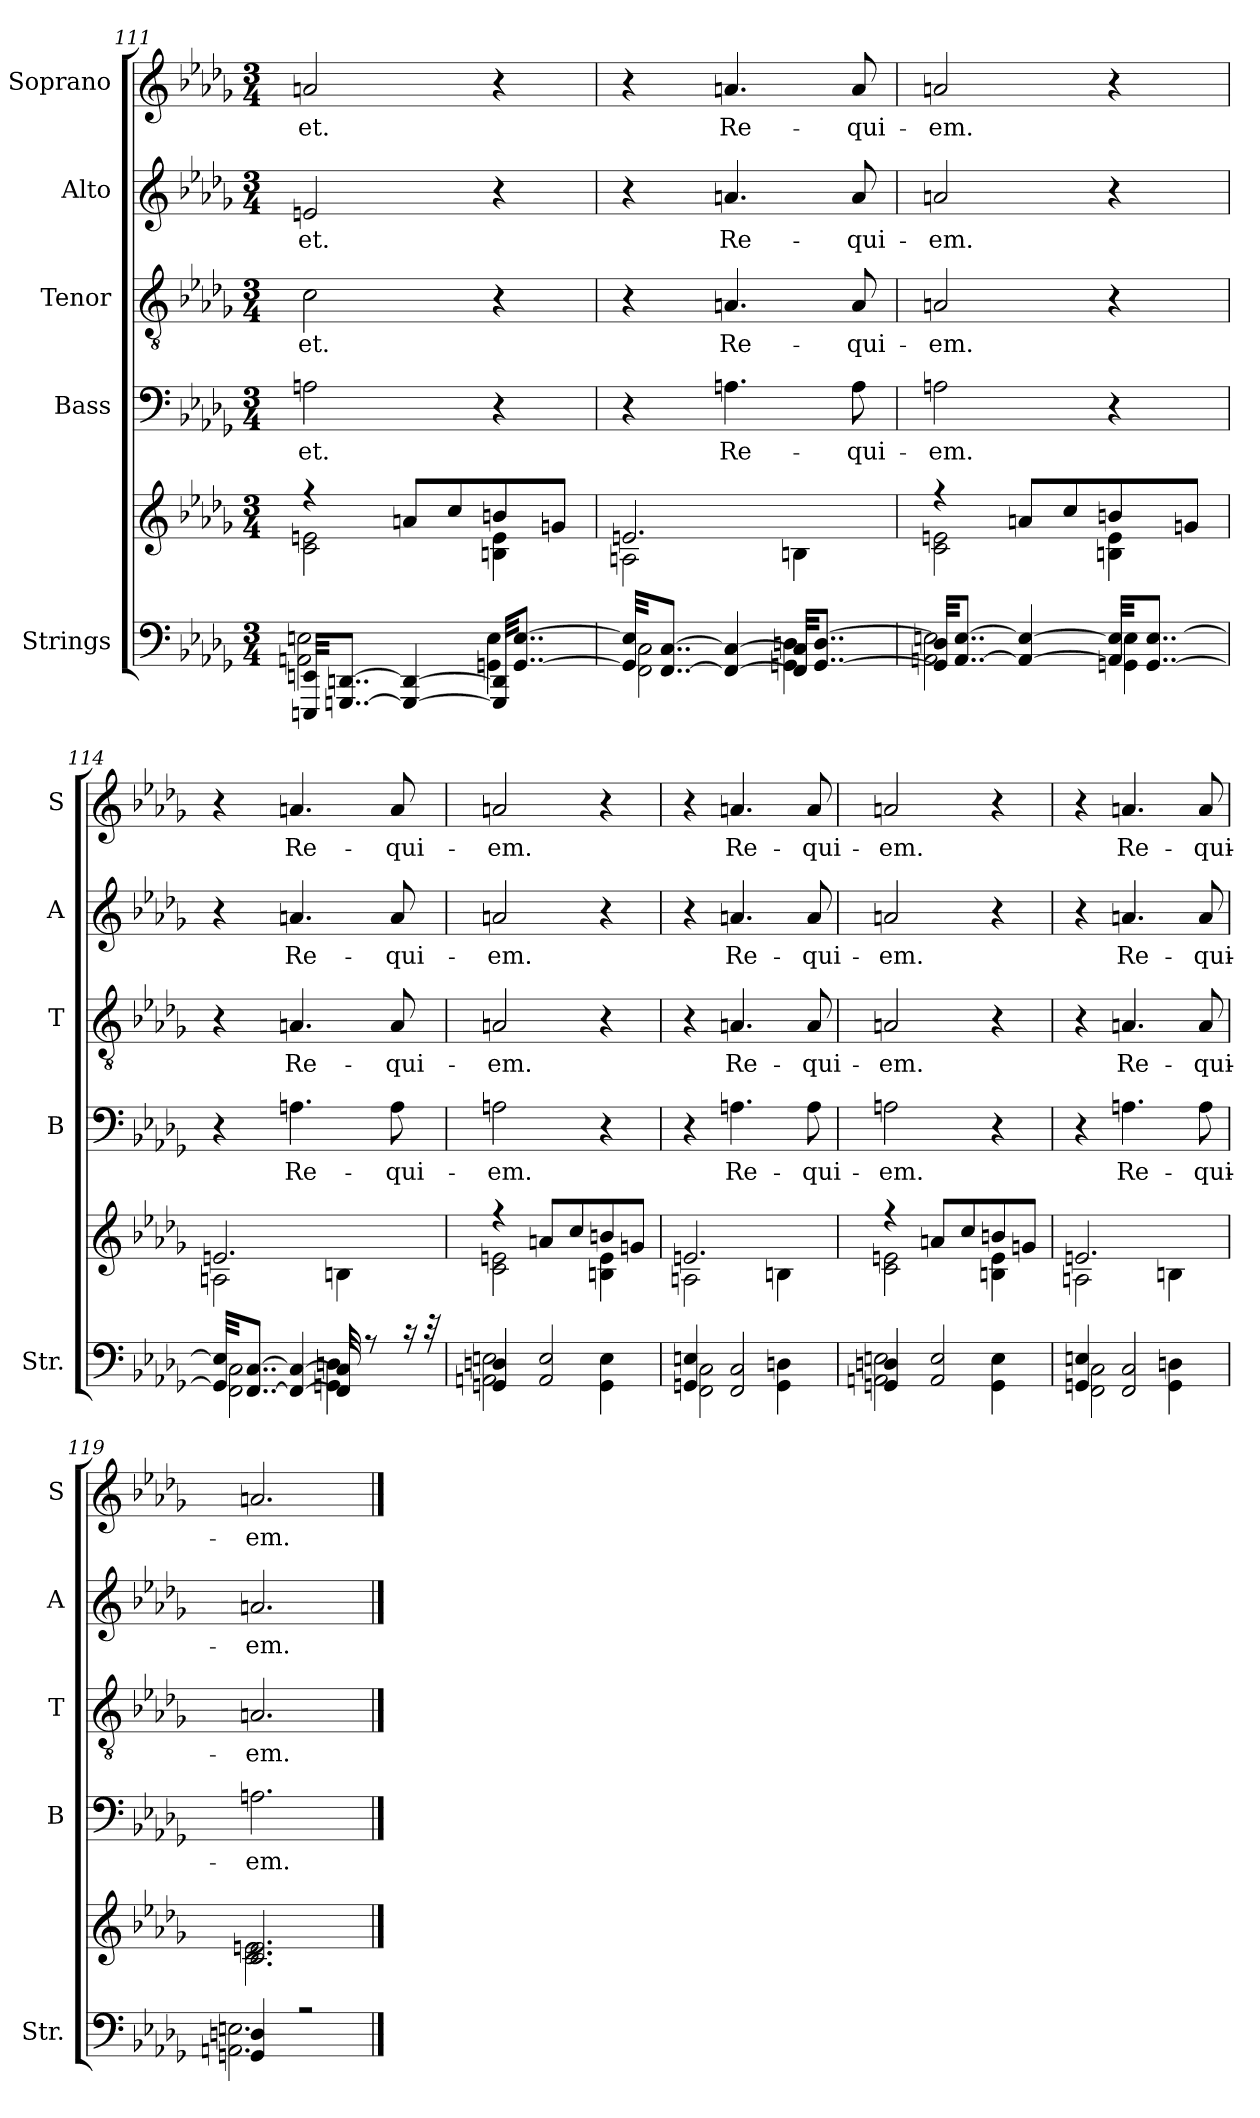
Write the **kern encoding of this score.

**kern	**kern	**kern	**text	**kern	**text	**kern	**text	**kern	**text
*part5	*part5	*part4	*part4	*part3	*part3	*part2	*part2	*part1	*part1
*staff6	*staff5	*staff4	*staff4	*staff3	*staff3	*staff2	*staff2	*staff1	*staff1
*I"Strings	*	*I"Bass	*	*I"Tenor	*	*I"Alto	*	*I"Soprano	*
*I'Str.	*	*I'B	*	*I'T	*	*I'A	*	*I'S	*
!!LO:LB:g=z
*clefF4	*clefG2	*clefF4	*	*clefGv2	*	*clefG2	*	*clefG2	*
*k[b-e-a-d-g-]	*k[b-e-a-d-g-]	*k[b-e-a-d-g-]	*	*k[b-e-a-d-g-]	*	*k[b-e-a-d-g-]	*	*k[b-e-a-d-g-]	*
*D-:	*D-:	*D-:	*	*D-:	*	*D-:	*	*D-:	*
*M3/4	*M3/4	*M3/4	*	*M3/4	*	*M3/4	*	*M3/4	*
=111	=111	=111	=111	=111	=111	=111	=111	=111	=111
*^	*^	*	*	*	*	*	*	*	*
!	!	!	!	!	!LO:LY:b	!	!LO:LY:b	!	!LO:LY:b	!	!LO:LY:b
32EEEn/ 32EEn/KKL	2AAn\ 2En\	4r	2c\ 2en\	2An\	-et.	2c\	-et.	2en/	-et.	2an/	-et.
[8..GGGn/ [8..DDn/J	.	.	.	.	.	.	.	.	.	.	.
4GGG/_ 4DD/_	.	8an/L	.	.	.	.	.	.	.	.	.
.	.	8cc/	.	.	.	.	.	.	.	.	.
32GGG/] 32DD/]KKL	4GGn\ 4E\	8bn/	4Bn\ 4e\	4r	.	4r	.	4r	.	4r	.
[8..GG/ [8..E/J	.	.	.	.	.	.	.	.	.	.	.
.	.	8gn/J	.	.	.	.	.	.	.	.	.
=112	=112	=112	=112	=112	=112	=112	=112	=112	=112	=112	=112
32GG/] 32E/]KKL	2FF\ 2C\	2.en/	2An\	4r	.	4r	.	4r	.	4r	.
[8..FF/ [8..C/J	.	.	.	.	.	.	.	.	.	.	.
!	!	!	!	!	!LO:LY:b	!	!LO:LY:b	!	!LO:LY:b	!	!LO:LY:b
4FF/_ 4C/_	.	.	.	4.An\	Re-	4.An/	Re-	4.an/	Re-	4.an/	Re-
32FF/] 32C/]KKL	4GGn\ 4Dn\	.	4Bn\	.	.	.	.	.	.	.	.
[8..GG/ [8..D/J	.	.	.	.	.	.	.	.	.	.	.
!	!	!	!	!	!LO:LY:b	!	!LO:LY:b	!	!LO:LY:b	!	!LO:LY:b
.	.	.	.	8A\	-qui-	8A/	-qui-	8a/	-qui-	8a/	-qui-
=113	=113	=113	=113	=113	=113	=113	=113	=113	=113	=113	=113
!	!	!	!	!	!LO:LY:b	!	!LO:LY:b	!	!LO:LY:b	!	!LO:LY:b
32GG/] 32D/]KKL	2AAn\ 2En\	4r	2c\ 2en\	2An\	-em.	2An/	-em.	2an/	-em.	2an/	-em.
[8..AA/ [8..E/J	.	.	.	.	.	.	.	.	.	.	.
4AA/_ 4E/_	.	8an/L	.	.	.	.	.	.	.	.	.
.	.	8cc/	.	.	.	.	.	.	.	.	.
32AA/] 32E/]KKL	4GGn\ 4E\	8bn/	4Bn\ 4e\	4r	.	4r	.	4r	.	4r	.
[8..GG/ [8..E/J	.	.	.	.	.	.	.	.	.	.	.
.	.	8gn/J	.	.	.	.	.	.	.	.	.
!!LO:PB:g=z
=114	=114	=114	=114	=114	=114	=114	=114	=114	=114	=114	=114
32GG/] 32E/]KKL	2FF\ 2C\	2.en/	2An\	4r	.	4r	.	4r	.	4r	.
[8..FF/ [8..C/J	.	.	.	.	.	.	.	.	.	.	.
!	!	!	!	!	!LO:LY:b	!	!LO:LY:b	!	!LO:LY:b	!	!LO:LY:b
4FF/_ 4C/_	.	.	.	4.An\	Re-	4.An/	Re-	4.an/	Re-	4.an/	Re-
32FF/] 32C/]	4GGn\ 4Dn\	.	4Bn\	.	.	.	.	.	.	.	.
8r	.	.	.	.	.	.	.	.	.	.	.
!	!	!	!	!	!LO:LY:b	!	!LO:LY:b	!	!LO:LY:b	!	!LO:LY:b
.	.	.	.	8A\	-qui-	8A/	-qui-	8a/	-qui-	8a/	-qui-
16r	.	.	.	.	.	.	.	.	.	.	.
32r	.	.	.	.	.	.	.	.	.	.	.
=115	=115	=115	=115	=115	=115	=115	=115	=115	=115	=115	=115
!	!	!	!	!	!LO:LY:b	!	!LO:LY:b	!	!LO:LY:b	!	!LO:LY:b
4GGn/ 4Dn/	2AAn\ 2En\	4r	2c\ 2en\	2An\	-em.	2An/	-em.	2an/	-em.	2an/	-em.
2AA/ 2E/	.	8an/L	.	.	.	.	.	.	.	.	.
.	.	8cc/	.	.	.	.	.	.	.	.	.
.	4GG\ 4E\	8bn/	4Bn\ 4e\	4r	.	4r	.	4r	.	4r	.
.	.	8gn/J	.	.	.	.	.	.	.	.	.
=116	=116	=116	=116	=116	=116	=116	=116	=116	=116	=116	=116
4GGn/ 4En/	2FF\ 2C\	2.en/	2An\	4r	.	4r	.	4r	.	4r	.
!	!	!	!	!	!LO:LY:b	!	!LO:LY:b	!	!LO:LY:b	!	!LO:LY:b
2FF/ 2C/	.	.	.	4.An\	Re-	4.An/	Re-	4.an/	Re-	4.an/	Re-
.	4GG\ 4Dn\	.	4Bn\	.	.	.	.	.	.	.	.
!	!	!	!	!	!LO:LY:b	!	!LO:LY:b	!	!LO:LY:b	!	!LO:LY:b
.	.	.	.	8A\	-qui-	8A/	-qui-	8a/	-qui-	8a/	-qui-
!!LO:LB:g=z
=117	=117	=117	=117	=117	=117	=117	=117	=117	=117	=117	=117
!	!	!	!	!	!LO:LY:b	!	!LO:LY:b	!	!LO:LY:b	!	!LO:LY:b
4GGn/ 4Dn/	2AAn\ 2En\	4r	2c\ 2en\	2An\	-em.	2An/	-em.	2an/	-em.	2an/	-em.
2AA/ 2E/	.	8an/L	.	.	.	.	.	.	.	.	.
.	.	8cc/	.	.	.	.	.	.	.	.	.
.	4GG\ 4E\	8bn/	4Bn\ 4e\	4r	.	4r	.	4r	.	4r	.
.	.	8gn/J	.	.	.	.	.	.	.	.	.
=118	=118	=118	=118	=118	=118	=118	=118	=118	=118	=118	=118
4GGn/ 4En/	2FF\ 2C\	2.en/	2An\	4r	.	4r	.	4r	.	4r	.
!	!	!	!	!	!LO:LY:b	!	!LO:LY:b	!	!LO:LY:b	!	!LO:LY:b
2FF/ 2C/	.	.	.	4.An\	Re-	4.An/	Re-	4.an/	Re-	4.an/	Re-
.	4GG\ 4Dn\	.	4Bn\	.	.	.	.	.	.	.	.
!	!	!	!	!	!LO:LY:b	!	!LO:LY:b	!	!LO:LY:b	!	!LO:LY:b
.	.	.	.	8A\	-qui-	8A/	-qui-	8a/	-qui-	8a/	-qui-
=119	=119	=119	=119	=119	=119	=119	=119	=119	=119	=119	=119
!	!	!	!	!	!LO:LY:b	!	!LO:LY:b	!	!LO:LY:b	!	!LO:LY:b
4GGn/ 4Dn/	2.AAn\ 2.En\	2.c/ 2.en/	2.c\ 2.e\	2.An\	-em.	2.An/	-em.	2.an/	-em.	2.an/	-em.
2r	.	.	.	.	.	.	.	.	.	.	.
*v	*v	*	*	*	*	*	*	*	*	*	*
*	*v	*v	*	*	*	*	*	*	*	*
==	==	==	==	==	==	==	==	==	==
*-	*-	*-	*-	*-	*-	*-	*-	*-	*-
